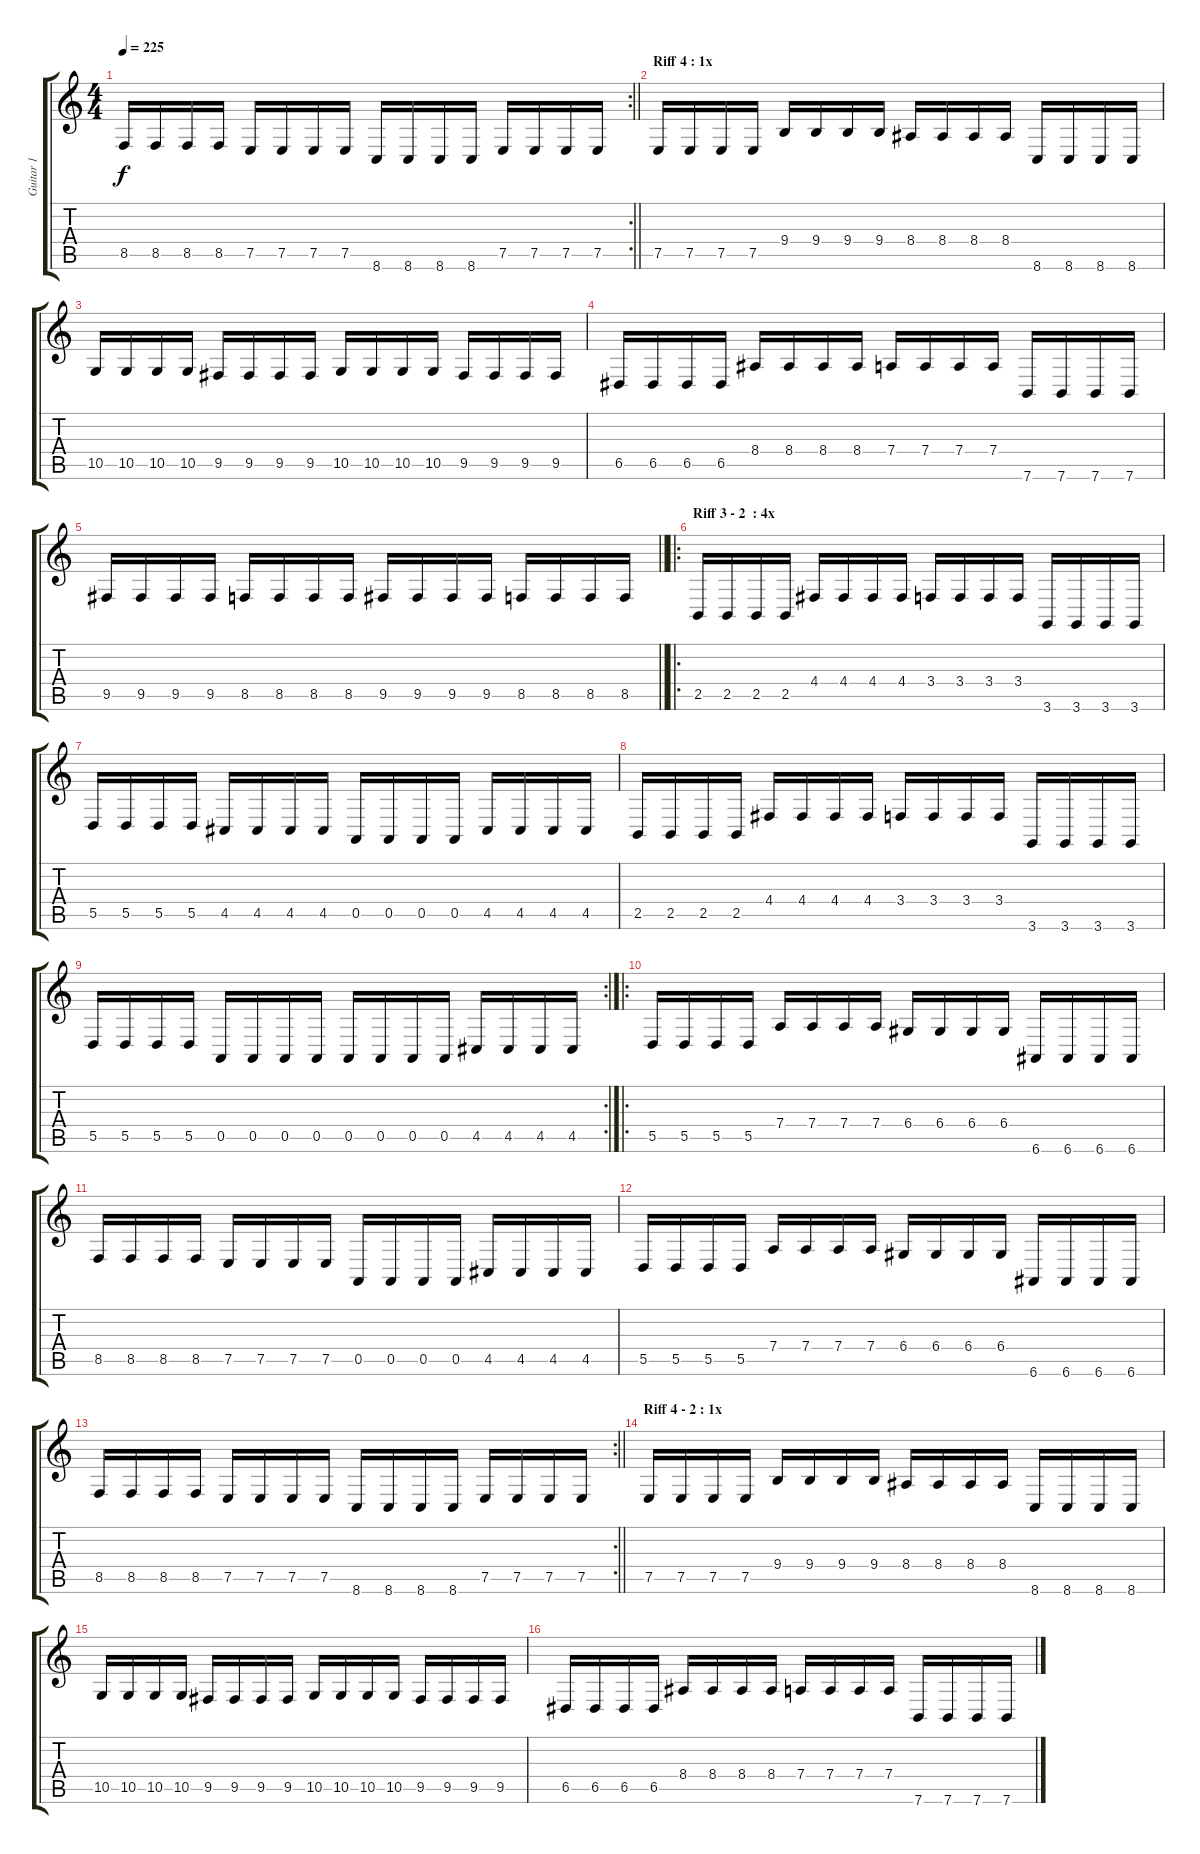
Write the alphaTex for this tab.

\track ("Guitar 1" "Guitar 1") {instrument churchorgan}
\staff {score tabs}
\tuning (E4 B3 G3 D3 A2 E2) {hide}
\rc 2
\ts (4 4)
\tempo 225
\clef g2
\barLineRight lightlight
\ks c
8.5.16{dy f} 8.5.16 8.5.16 8.5.16 7.5.16 7.5.16 7.5.16 7.5.16 8.6.16 8.6.16 8.6.16 8.6.16 7.5.16 7.5.16 7.5.16 7.5.16 |
\section ("" "Riff 4 : 1x")
7.5.16 7.5.16 7.5.16 7.5.16 9.4.16 9.4.16 9.4.16 9.4.16 8.4.16 8.4.16 8.4.16 8.4.16 8.6.16 8.6.16 8.6.16 8.6.16 |
10.5.16 10.5.16 10.5.16 10.5.16 9.5.16 9.5.16 9.5.16 9.5.16 10.5.16 10.5.16 10.5.16 10.5.16 9.5.16 9.5.16 9.5.16 9.5.16 |
6.5.16 6.5.16 6.5.16 6.5.16 8.4.16 8.4.16 8.4.16 8.4.16 7.4.16 7.4.16 7.4.16 7.4.16 7.6.16 7.6.16 7.6.16 7.6.16 |
\barLineRight lightlight
9.5.16 9.5.16 9.5.16 9.5.16 8.5.16 8.5.16 8.5.16 8.5.16 9.5.16 9.5.16 9.5.16 9.5.16 8.5.16 8.5.16 8.5.16 8.5.16 |
\ro
\section ("" "Riff 3 - 2  : 4x")
2.5.16 2.5.16 2.5.16 2.5.16 4.4.16 4.4.16 4.4.16 4.4.16 3.4.16 3.4.16 3.4.16 3.4.16 3.6.16 3.6.16 3.6.16 3.6.16 |
5.5.16 5.5.16 5.5.16 5.5.16 4.5.16 4.5.16 4.5.16 4.5.16 0.5.16 0.5.16 0.5.16 0.5.16 4.5.16 4.5.16 4.5.16 4.5.16 |
2.5.16 2.5.16 2.5.16 2.5.16 4.4.16 4.4.16 4.4.16 4.4.16 3.4.16 3.4.16 3.4.16 3.4.16 3.6.16 3.6.16 3.6.16 3.6.16 |
\rc 2
5.5.16 5.5.16 5.5.16 5.5.16 0.5.16 0.5.16 0.5.16 0.5.16 0.5.16 0.5.16 0.5.16 0.5.16 4.5.16 4.5.16 4.5.16 4.5.16 |
\ro
5.5.16 5.5.16 5.5.16 5.5.16 7.4.16 7.4.16 7.4.16 7.4.16 6.4.16 6.4.16 6.4.16 6.4.16 6.6.16 6.6.16 6.6.16 6.6.16 |
8.5.16 8.5.16 8.5.16 8.5.16 7.5.16 7.5.16 7.5.16 7.5.16 0.5.16 0.5.16 0.5.16 0.5.16 4.5.16 4.5.16 4.5.16 4.5.16 |
5.5.16 5.5.16 5.5.16 5.5.16 7.4.16 7.4.16 7.4.16 7.4.16 6.4.16 6.4.16 6.4.16 6.4.16 6.6.16 6.6.16 6.6.16 6.6.16 |
\rc 2
\barLineRight lightlight
8.5.16 8.5.16 8.5.16 8.5.16 7.5.16 7.5.16 7.5.16 7.5.16 8.6.16 8.6.16 8.6.16 8.6.16 7.5.16 7.5.16 7.5.16 7.5.16 |
\section ("" "Riff 4 - 2 : 1x")
7.5.16 7.5.16 7.5.16 7.5.16 9.4.16 9.4.16 9.4.16 9.4.16 8.4.16 8.4.16 8.4.16 8.4.16 8.6.16 8.6.16 8.6.16 8.6.16 |
10.5.16 10.5.16 10.5.16 10.5.16 9.5.16 9.5.16 9.5.16 9.5.16 10.5.16 10.5.16 10.5.16 10.5.16 9.5.16 9.5.16 9.5.16 9.5.16 |
6.5.16 6.5.16 6.5.16 6.5.16 8.4.16 8.4.16 8.4.16 8.4.16 7.4.16 7.4.16 7.4.16 7.4.16 7.6.16 7.6.16 7.6.16 7.6.16
